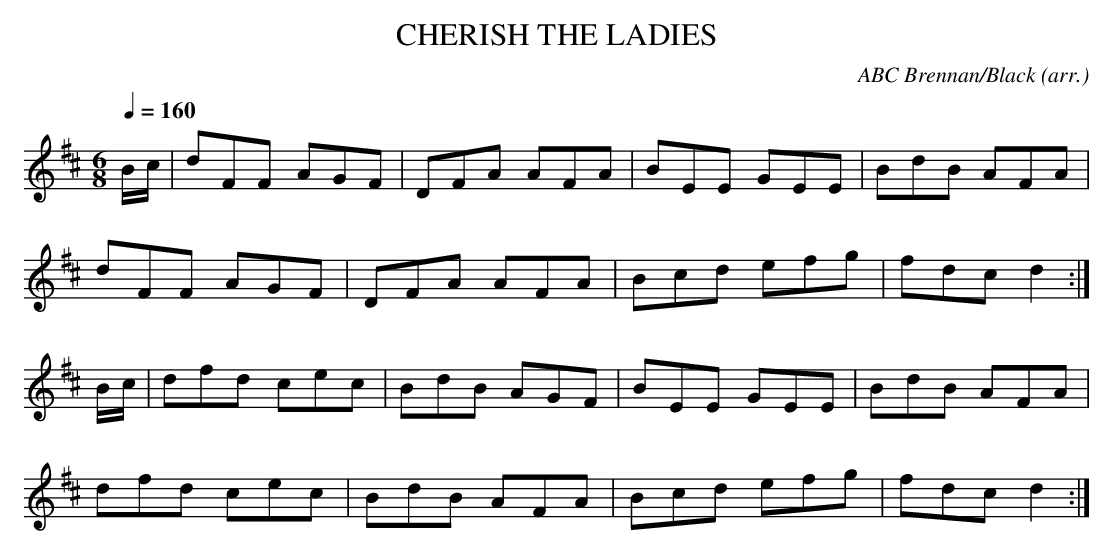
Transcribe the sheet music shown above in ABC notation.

X:1
T:CHERISH THE LADIES
C:ABC Brennan/Black (arr.)
M:6/8
L:1/8
Q:1/4=160
K:D
B/c/|dFF AGF|DFA AFA|BEE GEE|BdB AFA|
dFF AGF|DFA AFA|Bcd efg|fdc d2:|
B/c/|dfd cec|BdB AGF|BEE GEE|BdB AFA|
dfd cec|BdB AFA|Bcd efg|fdc d2:|
